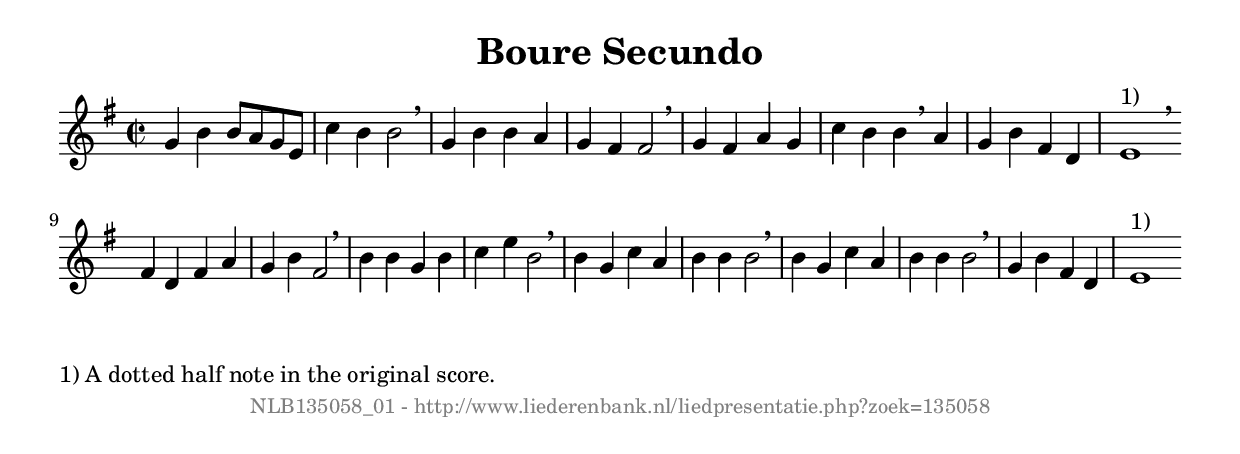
%
% produced by wce2krn 1.64 (7 June 2014)
%
\version"2.16"
#(append! paper-alist '(("long" . (cons (* 210 mm) (* 2000 mm)))))
#(set-default-paper-size "long")
sb = {\breathe}
mBreak = {\breathe }
bBreak = {\breathe }
x = {\once\override NoteHead #'style = #'cross }
gl=\glissando
itime={\override Staff.TimeSignature #'stencil = ##f }
ficta = {\once\set suggestAccidentals = ##t}
fine = {\once\override Score.RehearsalMark #'self-alignment-X = #1 \mark \markup {\italic{Fine}}}
dc = {\once\override Score.RehearsalMark #'self-alignment-X = #1 \mark \markup {\italic{D.C.}}}
dcf = {\once\override Score.RehearsalMark #'self-alignment-X = #1 \mark \markup {\italic{D.C. al Fine}}}
dcc = {\once\override Score.RehearsalMark #'self-alignment-X = #1 \mark \markup {\italic{D.C. al Coda}}}
ds = {\once\override Score.RehearsalMark #'self-alignment-X = #1 \mark \markup {\italic{D.S.}}}
dsf = {\once\override Score.RehearsalMark #'self-alignment-X = #1 \mark \markup {\italic{D.S. al Fine}}}
dsc = {\once\override Score.RehearsalMark #'self-alignment-X = #1 \mark \markup {\italic{D.S. al Coda}}}
pv = {\set Score.repeatCommands = #'((volta "1"))}
sv = {\set Score.repeatCommands = #'((volta "2"))}
tv = {\set Score.repeatCommands = #'((volta "3"))}
qv = {\set Score.repeatCommands = #'((volta "4"))}
xv = {\set Score.repeatCommands = #'((volta #f))}
\header{ tagline = ""
title = "Boure Secundo"
}
\score {{
\key e \minor
\relative g'
{
\set melismaBusyProperties = #'()
\time 2/2
\tempo 4=120
\override Score.MetronomeMark #'transparent = ##t
\override Score.RehearsalMark #'break-visibility = #(vector #t #t #f)
g4 b b8 a g e c'4 b b2 \sb g4 b b a g fis fis2 \sb g4 fis a g c b b \sb a g b fis d e1^"1)" \bar ":|:" \bBreak
fis4 d fis a g b fis2 \sb b4 b g b c e b2 \sb b4 g c a b b b2 \sb b4 g c a b b b2 \sb g4 b fis d e1^"1)" \bar ":|"
 }}
 \midi { }
 \layout {
            indent = 0.0\cm
}
}
\markup { \wordwrap-string #" 
1) A dotted half note in the original score.
"}
\markup { \vspace #0 } \markup { \with-color #grey \fill-line { \center-column { \smaller "NLB135058_01 - http://www.liederenbank.nl/liedpresentatie.php?zoek=135058" } } }
